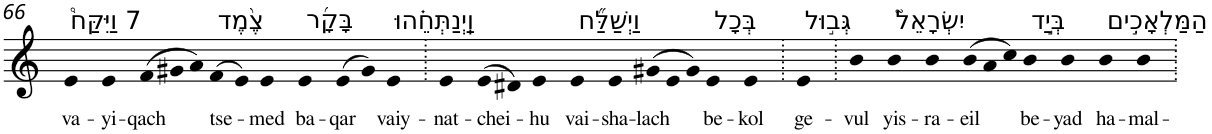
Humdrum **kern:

**kern	**text
*part1	*part1
*staff1	*staff1
*I"Piano	*
*I'Pno	*
!!LO:PB:g=z
*clefG2	*
*k[]	*
=66	=66
!LO:TX:a:t=7 וַיִּקַּח֩	!
!	!LO:LY:b
4e	va-
!	!LO:LY:b
4e	-yi-
*Xtuplet	*
!	!LO:LY:b
(>12f	-qach
12g#X	.
12a)	.
!LO:TX:a:t=צֶ֨מֶד	!
!	!LO:LY:b
(>8f	tse-
8e)	.
!	!LO:LY:b
4e	-med
!LO:TX:a:t=בָּקָ֜ר	!
!	!LO:LY:b
4e	ba-
!	!LO:LY:b
(>8e	-qar
8g#)	.
!LO:TX:a:t=וַֽיְנַתְּחֵ֗הוּ	!
!	!LO:LY:b
4e	vaiy-
=67.	=67.
!	!LO:LY:b
4e	-nat-
!	!LO:LY:b
(>8e	-chei-
8d#X)	.
!	!LO:LY:b
4e	-hu
!LO:TX:a:t=וַיְשַׁלַּ֞ח	!
!	!LO:LY:b
4e	vai-
!	!LO:LY:b
4e	-sha-
!	!LO:LY:b
(>12g#X	-lach
12e	.
12g#)	.
!LO:TX:a:t=בְּכָל	!
!	!LO:LY:b
4e	be-
!	!LO:LY:b
4e	-kol
=68.	=68.
!LO:TX:a:t=גְּב֣וּל	!
!	!LO:LY:b
4e	ge-
=69.	=69.
!	!LO:LY:b
4b	-vul
!LO:TX:a:t=יִשְׂרָאֵל֮	!
!	!LO:LY:b
4b	yis-
!	!LO:LY:b
4b	-ra-
!	!LO:LY:b
(>12b	-eil
12a	.
12cc)	.
!LO:TX:a:t=בְּיַ֣ד	!
!	!LO:LY:b
4b	be-
!	!LO:LY:b
4b	-yad
!LO:TX:a:t=הַמַּלְאָכִ֣ים	!
!	!LO:LY:b
4b	ha-
!	!LO:LY:b
4b	-mal-
=.	=.
*-	*-
